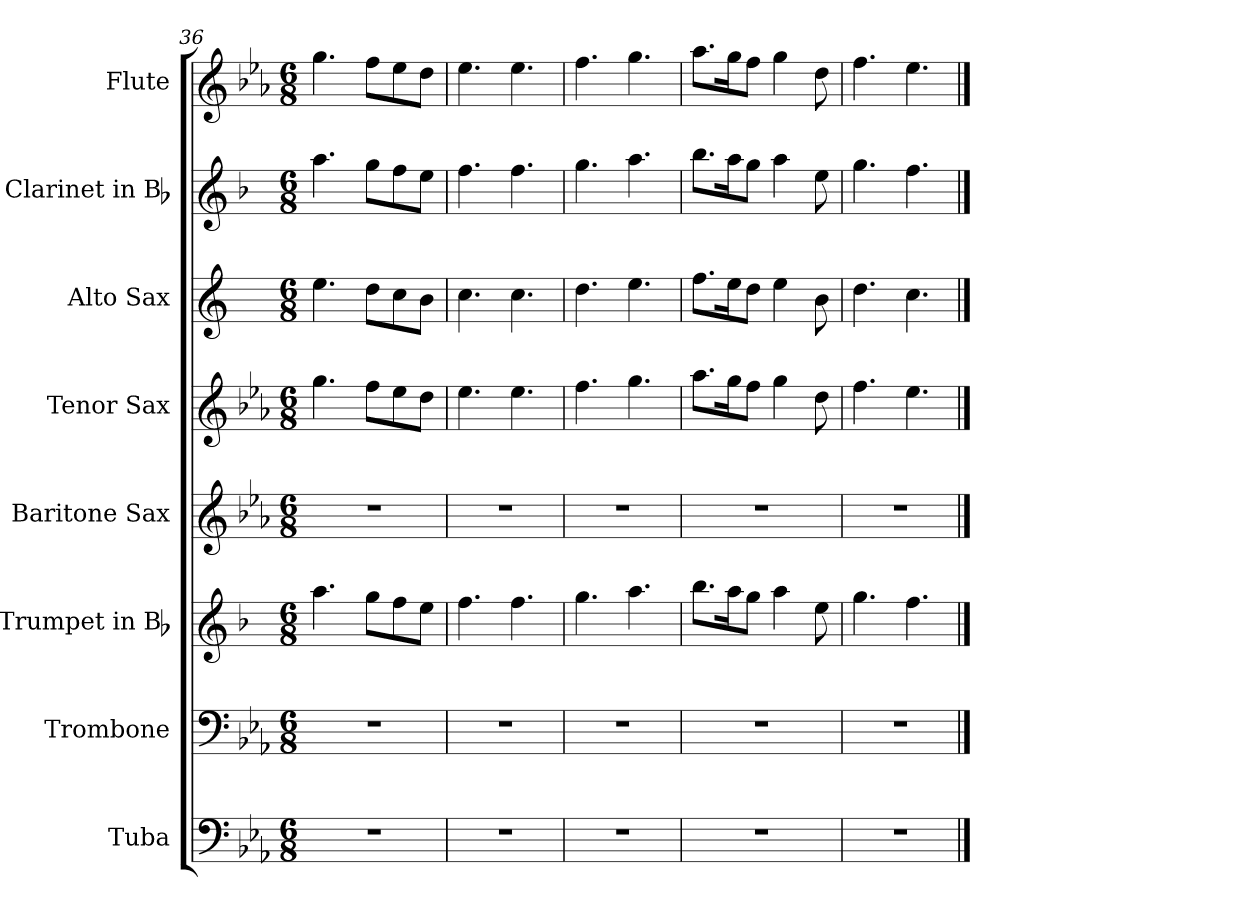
**kern	**kern	**kern	**kern	**kern	**kern	**kern	**kern
*part8	*part7	*part6	*part5	*part4	*part3	*part2	*part1
*staff8	*staff7	*staff6	*staff5	*staff4	*staff3	*staff2	*staff1
*I"Tuba	*I"Trombone	*I"Trumpet in Bb	*I"Baritone Sax	*I"Tenor Sax	*I"Alto Sax	*I"Clarinet in Bb	*I"Flute
*I'Tuba	*I'Tbn.	*	*I'B. Sx.	*I'T. Sx.	*I'A. Sx.	*	*I'Fl.
*clefF4	*clefF4	*clefG2	*clefG2	*clefG2	*clefG2	*clefG2	*clefG2
*	*	*ITrd1c2	*ITrd12c21	*ITrd8c14	*ITrd5c9	*ITrd1c2	*
*k[b-e-a-]	*k[b-e-a-]	*k[b-e-a-]	*k[b-e-a-]	*k[b-e-a-]	*k[b-e-a-]	*k[b-e-a-]	*k[b-e-a-]
*c:	*c:	*c:	*c:	*c:	*c:	*c:	*c:
*M6/8	*M6/8	*M6/8	*M6/8	*M6/8	*M6/8	*M6/8	*M6/8
=36	=36	=36	=36	=36	=36	=36	=36
2.r	2.r	4.gg\	2.r	4.g\	4.g\	4.gg\	4.gg\
.	.	8ff\L	.	8f\L	8f\L	8ff\L	8ff\L
.	.	8ee-\	.	8e-\	8e-\	8ee-\	8ee-\
.	.	8dd\J	.	8d\J	8d\J	8dd\J	8dd\J
=37	=37	=37	=37	=37	=37	=37	=37
2.r	2.r	4.ee-\	2.r	4.e-\	4.e-\	4.ee-\	4.ee-\
.	.	4.ee-\	.	4.e-\	4.e-\	4.ee-\	4.ee-\
=38	=38	=38	=38	=38	=38	=38	=38
2.r	2.r	4.ff\	2.r	4.f\	4.f\	4.ff\	4.ff\
.	.	4.gg\	.	4.g\	4.g\	4.gg\	4.gg\
=39	=39	=39	=39	=39	=39	=39	=39
2.r	2.r	8.aa-\L	2.r	8.a-\L	8.a-\L	8.aa-\L	8.aa-\L
.	.	16gg\k	.	16g\k	16g\k	16gg\k	16gg\k
.	.	8ff\J	.	8f\J	8f\J	8ff\J	8ff\J
.	.	4gg\	.	4g\	4g\	4gg\	4gg\
.	.	8dd\	.	8d\	8d\	8dd\	8dd\
=40	=40	=40	=40	=40	=40	=40	=40
2.r	2.r	4.ff\	2.r	4.f\	4.f\	4.ff\	4.ff\
.	.	4.ee-\	.	4.e-\	4.e-\	4.ee-\	4.ee-\
==	==	==	==	==	==	==	==
*-	*-	*-	*-	*-	*-	*-	*-
